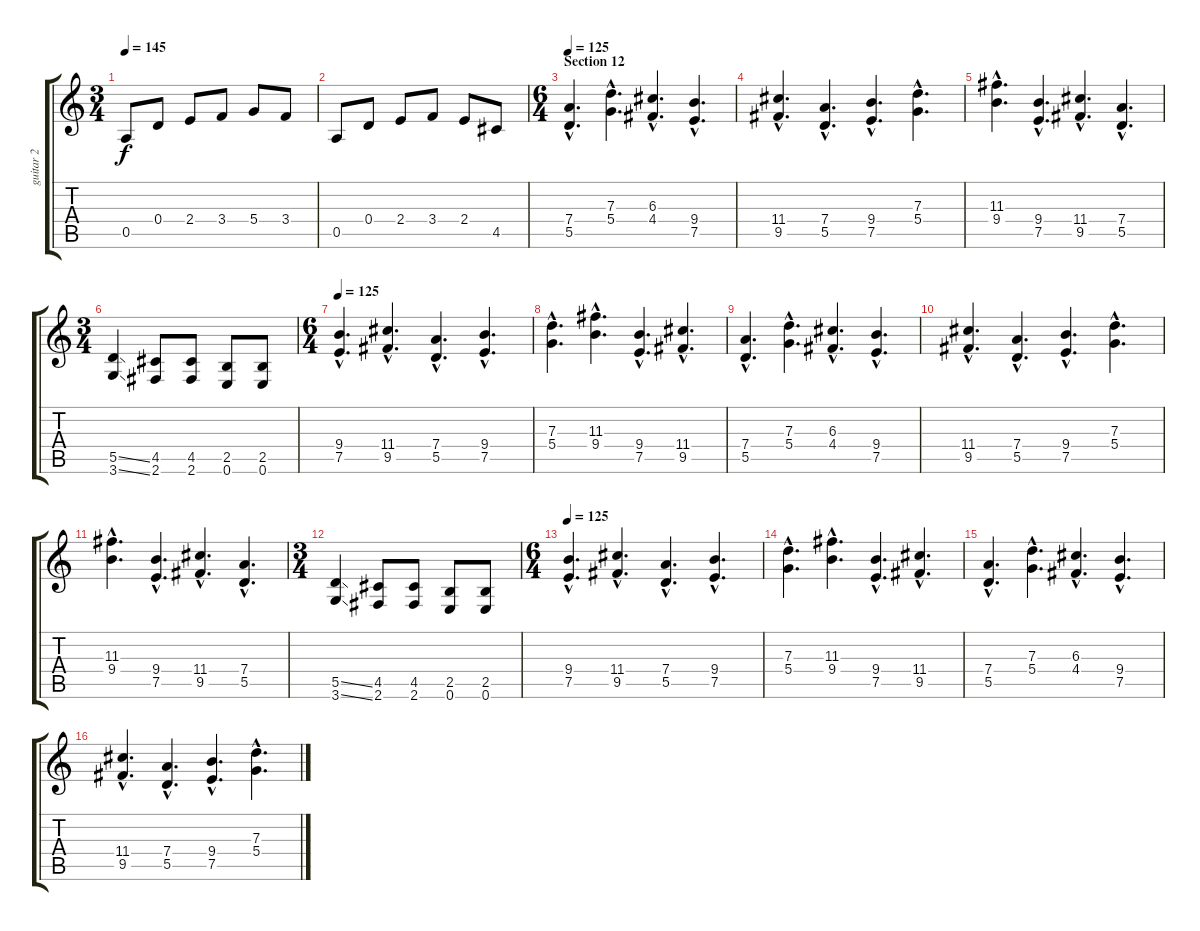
\track ("guitar 2" "guitar 2") {instrument distortionguitar}
\staff {score tabs}
\tuning (E4 B3 G3 D3 A2 E2) {hide}
\ts (3 4)
\tempo 145
\clef g2
\ks c
0.5.8{dy f} 0.4.8 2.4.8 3.4.8 5.4.8 3.4.8 |
0.5.8 0.4.8 2.4.8 3.4.8 2.4.8 4.5.8 |
\ts (6 4)
\section ("" "Section 12")
\tempo 125
(7.4{hac} 5.5{hac}).4{d volume 0} (7.3{hac} 5.4{hac}).4{d volume 7} (6.3{hac} 4.4{hac}).4{d} (9.4{hac} 7.5{hac}).4{d} |
(11.4{hac} 9.5{hac}).4{d} (7.4{hac} 5.5{hac}).4{d} (9.4{hac} 7.5{hac}).4{d} (7.3{hac} 5.4{hac}).4{d} |
(11.3{hac} 9.4{hac}).4{d} (9.4{hac} 7.5{hac}).4{d} (11.4{hac} 9.5{hac}).4{d} (7.4{hac} 5.5{hac}).4{d} |
\ts (3 4)
(5.5{ss} 3.6{ss}).4 (4.5 2.6).8 (4.5 2.6).8 (2.5 0.6).8 (2.5 0.6).8 |
\ts (6 4)
\tempo 125
(9.4{hac} 7.5{hac}).4{d volume 12} (11.4{hac} 9.5{hac}).4{d} (7.4{hac} 5.5{hac}).4{d} (9.4{hac} 7.5{hac}).4{d} |
(7.3{hac} 5.4{hac}).4{d} (11.3{hac} 9.4{hac}).4{d} (9.4{hac} 7.5{hac}).4{d} (11.4{hac} 9.5{hac}).4{d} |
(7.4{hac} 5.5{hac}).4{d} (7.3{hac} 5.4{hac}).4{d} (6.3{hac} 4.4{hac}).4{d} (9.4{hac} 7.5{hac}).4{d} |
(11.4{hac} 9.5{hac}).4{d volume 15} (7.4{hac} 5.5{hac}).4{d} (9.4{hac} 7.5{hac}).4{d} (7.3{hac} 5.4{hac}).4{d} |
(11.3{hac} 9.4{hac}).4{d} (9.4{hac} 7.5{hac}).4{d} (11.4{hac} 9.5{hac}).4{d} (7.4{hac} 5.5{hac}).4{d} |
\ts (3 4)
(5.5{ss} 3.6{ss}).4 (4.5 2.6).8 (4.5 2.6).8 (2.5 0.6).8 (2.5 0.6).8 |
\ts (6 4)
\tempo 125
(9.4{hac} 7.5{hac}).4{d volume 15} (11.4{hac} 9.5{hac}).4{d} (7.4{hac} 5.5{hac}).4{d} (9.4{hac} 7.5{hac}).4{d} |
(7.3{hac} 5.4{hac}).4{d} (11.3{hac} 9.4{hac}).4{d} (9.4{hac} 7.5{hac}).4{d} (11.4{hac} 9.5{hac}).4{d} |
(7.4{hac} 5.5{hac}).4{d} (7.3{hac} 5.4{hac}).4{d} (6.3{hac} 4.4{hac}).4{d} (9.4{hac} 7.5{hac}).4{d} |
(11.4{hac} 9.5{hac}).4{d} (7.4{hac} 5.5{hac}).4{d} (9.4{hac} 7.5{hac}).4{d} (7.3{hac} 5.4{hac}).4{d}
